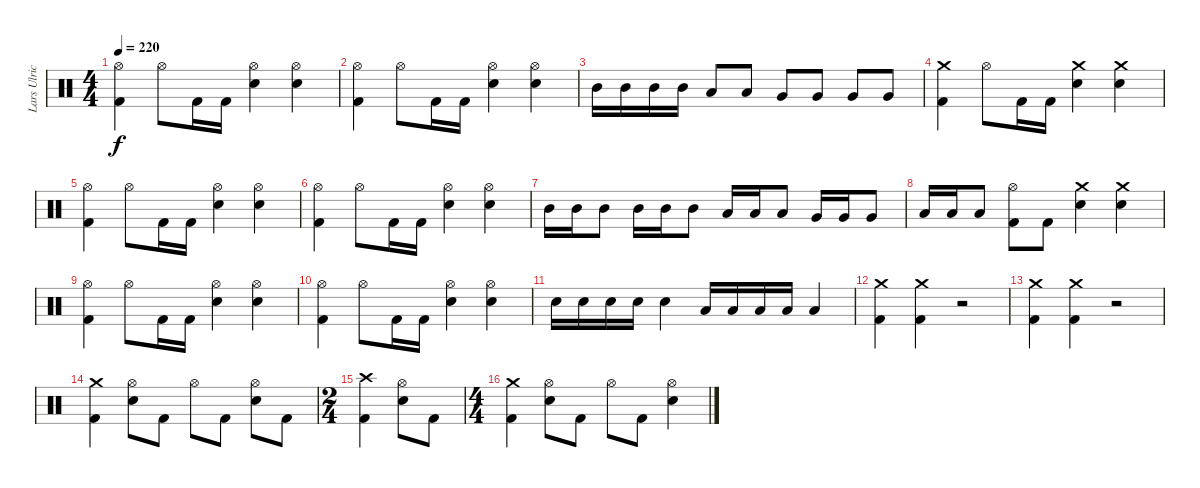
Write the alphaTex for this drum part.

\track ("Lars Ulrich (Drums)" "Lars Ulric") {instrument percussion}
\staff {score}
\articulation defaults
\ts (4 4)
\tempo 220
\clef neutral
\ks c
("Hi-Hat (open)" "Kick (hit) 2").4{dy f} "Hi-Hat (open)".8 "Kick (hit) 2".16 "Kick (hit) 2".16 ("Hi-Hat (open)" "Electric Snare (hit)").4 ("Hi-Hat (open)" "Electric Snare (hit)").4 |
("Hi-Hat (open)" "Kick (hit) 2").4 "Hi-Hat (open)".8 "Kick (hit) 2".16 "Kick (hit) 2".16 ("Hi-Hat (open)" "Electric Snare (hit)").4 ("Hi-Hat (open)" "Electric Snare (hit)").4 |
"Mid Tom (hit)".16 "Mid Tom (hit)".16 "Mid Tom (hit)".16 "Mid Tom (hit)".16 "Low Tom (hit)".8 "Low Tom (hit)".8 "Very Low Tom (hit)".8 "Very Low Tom (hit)".8 "Very Low Tom (hit)".8 "Very Low Tom (hit)".8 |
("Crash medium (hit)" "Kick (hit) 2").4 "Hi-Hat (open)".8 "Kick (hit) 2".16 "Kick (hit) 2".16 ("Crash medium (hit)" "Electric Snare (hit)").4 ("Crash medium (hit)" "Electric Snare (hit)").4 |
("Hi-Hat (open)" "Kick (hit) 2").4 "Hi-Hat (open)".8 "Kick (hit) 2".16 "Kick (hit) 2".16 ("Hi-Hat (open)" "Electric Snare (hit)").4 ("Hi-Hat (open)" "Electric Snare (hit)").4 |
("Hi-Hat (open)" "Kick (hit) 2").4 "Hi-Hat (open)".8 "Kick (hit) 2".16 "Kick (hit) 2".16 ("Hi-Hat (open)" "Electric Snare (hit)").4 ("Hi-Hat (open)" "Electric Snare (hit)").4 |
"Mid Tom (hit)".16 "Mid Tom (hit)".16 "Mid Tom (hit)".8 "Mid Tom (hit)".16 "Mid Tom (hit)".16 "Mid Tom (hit)".8 "Low Tom (hit)".16 "Low Tom (hit)".16 "Low Tom (hit)".8 "Very Low Tom (hit)".16 "Very Low Tom (hit)".16 "Very Low Tom (hit)".8 |
"Low Floor Tom (hit)".16 "Low Floor Tom (hit)".16 "Low Floor Tom (hit)".8 ("Hi-Hat (open)" "Kick (hit) 2").8 "Kick (hit) 2".8 ("Crash medium (hit)" "Electric Snare (hit)").4 ("Crash medium (hit)" "Electric Snare (hit)").4 |
("Hi-Hat (open)" "Kick (hit) 2").4 "Hi-Hat (open)".8 "Kick (hit) 2".16 "Kick (hit) 2".16 ("Hi-Hat (open)" "Electric Snare (hit)").4 ("Hi-Hat (open)" "Electric Snare (hit)").4 |
("Hi-Hat (open)" "Kick (hit) 2").4 "Hi-Hat (open)".8 "Kick (hit) 2".16 "Kick (hit) 2".16 ("Hi-Hat (open)" "Electric Snare (hit)").4 ("Hi-Hat (open)" "Electric Snare (hit)").4 |
"Electric Snare (hit)".16 "Electric Snare (hit)".16 "Electric Snare (hit)".16 "Electric Snare (hit)".16 "Electric Snare (hit)".4 "Low Tom (hit)".16 "Low Tom (hit)".16 "Low Tom (hit)".16 "Low Tom (hit)".16 "Low Tom (hit)".4 |
("Crash medium (hit)" "Kick (hit) 2").4 ("Crash medium (hit)" "Kick (hit) 2").4 r.2 |
("Crash medium (hit)" "Kick (hit) 2").4 ("Crash medium (hit)" "Kick (hit) 2").4 r.2 |
("Crash medium (hit)" "Kick (hit) 2").4 ("Hi-Hat (open)" "Electric Snare (hit)").8 "Kick (hit) 2".8 "Hi-Hat (open)".8 "Kick (hit) 2".8 ("Hi-Hat (open)" "Electric Snare (hit)").8 "Kick (hit) 2".8 |
\ts (2 4)
("Crash high (hit)" "Kick (hit) 2").4 ("Hi-Hat (open)" "Electric Snare (hit)").8 "Kick (hit) 2".8 |
\ts (4 4)
("Crash medium (hit)" "Kick (hit) 2").4 ("Hi-Hat (open)" "Electric Snare (hit)").8 "Kick (hit) 2".8 "Hi-Hat (open)".8 "Kick (hit) 2".8 ("Hi-Hat (open)" "Electric Snare (hit)").4
